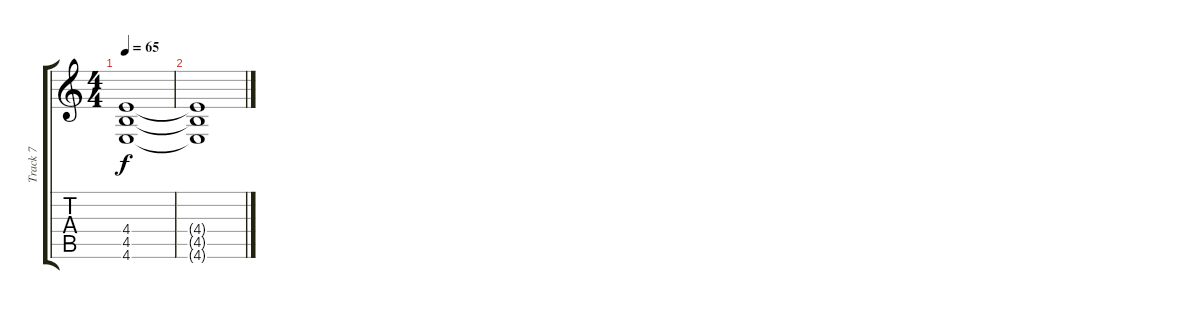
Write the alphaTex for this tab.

\track ("Track 7" "Track 7") {instrument distortionguitar}
\staff {score tabs}
\tuning (D4 A3 F3 C3 G2 C2) {hide}
\ts (4 4)
\tempo 65
\clef g2
\ks c
(4.4{t} 4.5{t} 4.6{t}).1{dy f} |
(4.4{t} 4.5{t} 4.6{t}).1
